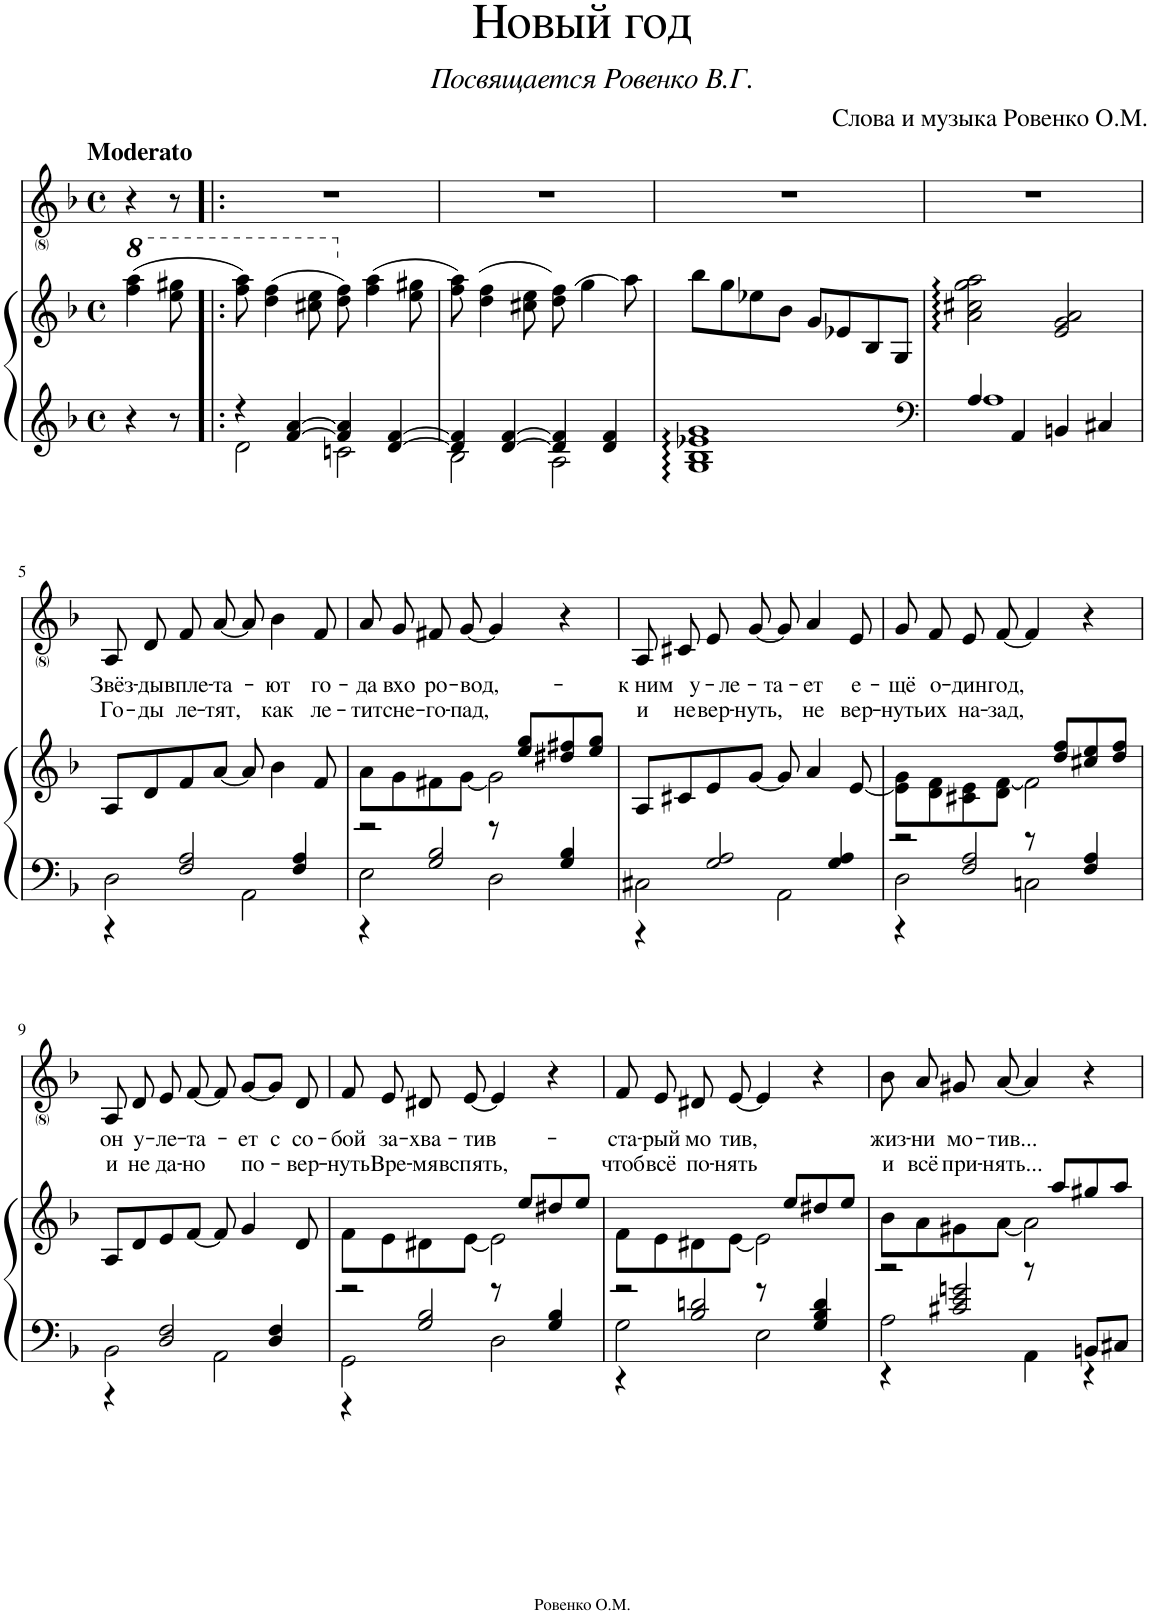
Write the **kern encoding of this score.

**kern	**kern	**kern	**text	**text
*part2	*part2	*part1	*part1	*part1
*staff3	*staff2	*staff1	*staff1	*staff1
*I"Piano	*	*I"Voice	*	*
*I'Pno	*	*	*	*
*clefG2	*clefG2	*clefG2	*	*
*k[b-]	*k[b-]	*k[b-]	*	*
*M4/4	*M4/4	*M4/4	*	*
*met(c)	*met(c)	*met(c)	*	*
*	*8va	*	*	*
=	=	=	=	=
!	!	!LO:TX:a:B:t=Moderato	!	!
4r	(4fff\ 4aaa\	4r	.	.
8r	8eee\ 8ggg#X\	8r	.	.
=1!|:	=1!|:	=1!|:	=1!|:	=1!|:
*^	*	*	*	*
*	*	*X8va	*	*	*
4r	2d\	8ff\ 8aa\)	1r	.	.
.	.	(4dd\ 4ff\	.	.	.
[4f/ [4a/	.	.	.	.	.
.	.	8cc#X\ 8ee\	.	.	.
4f/] 4a/]	2cn\	8dd\ 8ff\)	.	.	.
.	.	(4ff\ 4aa\	.	.	.
[4d/ [4f/	.	.	.	.	.
.	.	8ee\ 8gg#X\	.	.	.
=2	=2	=2	=2	=2	=2
4d/] 4f/]	2B-\	8ff\ 8aa\)	1r	.	.
.	.	(4dd\ 4ff\	.	.	.
[4d/ [4f/	.	.	.	.	.
.	.	8cc#X\ 8ee\	.	.	.
4d/] 4f/]	2A\	8dd\ 8ff\)	.	.	.
.	.	(4gg\	.	.	.
4d/ 4f/	.	.	.	.	.
.	.	8aa\)	.	.	.
=3	=3	=3	=3	=3	=3
1g	1G 1B- 1e-X	8bb-\L	1r	.	.
.	.	8gg\	.	.	.
.	.	8ee-X\	.	.	.
.	.	8b-\J	.	.	.
.	.	8g/L	.	.	.
.	.	8e-X/	.	.	.
.	.	8B-/	.	.	.
.	.	8G/J	.	.	.
=4	=4	=4	=4	=4	=4
*clefF4	*	*	*	*	*
4A/	1A	2a\ 2cc#X\ 2gg\ 2aa\	1r	.	.
4AA/	.	.	.	.	.
4BBn/	.	2e/ 2g/ 2a/	.	.	.
4C#X/	.	.	.	.	.
!!LO:LB:g=z
=5	=5	=5	=5	=5	=5
!	!	!	!	!LO:LY:b	!LO:LY:b
2D\	4r	8A/L	8A/	Звёз-	Го-
!	!	!	!	!LO:LY:b	!LO:LY:b
.	.	8d/	8d/	-ды	-ды
!	!	!	!	!LO:LY:b	!LO:LY:b
.	2F/ 2A/	8f/	8f/	впле-	ле-
!	!	!	!	!LO:LY:b	!LO:LY:b
.	.	[8a/J	[8a/	-та-	-тят,
2AA\	.	8a/]	8a/]	.	.
!	!	!	!	!LO:LY:b	!LO:LY:b
.	.	4b-\	4b-\	-ют	как
.	4F/ 4A/	.	.	.	.
!	!	!	!	!LO:LY:b	!LO:LY:b
.	.	8f/	8f/	го-	ле-
=6	=6	=6	=6	=6	=6
*	*	*^	*	*	*
!	!	!	!	!	!LO:LY:b	!LO:LY:b
2E\	4r	8a\L	2r	8a/	-да	-тит
!	!	!	!	!	!LO:LY:b	!LO:LY:b
.	.	8g\	.	8g/	вхо	сне-
!	!	!	!	!	!LO:LY:b	!LO:LY:b
.	2G/ 2B-/	8f#X\	.	8f#X/	ро-	-го-
!	!	!	!	!	!LO:LY:b	!LO:LY:b
.	.	[8g\J	.	[8g/	-вод,-	-пад,
2D\	.	2g\]	8r	4g/]	.	.
.	.	.	8ee/ 8gg/L	.	.	.
.	4G/ 4B-/	.	8dd#X/ 8ff#X/	4r	.	.
.	.	.	8ee/ 8gg/J	.	.	.
=7	=7	=7	=7	=7	=7	=7
!	!	!	!	!	!LO:LY:b	!LO:LY:b
*	*	*v	*v	*	*	*
2C#X\	4r	8A/L	8A/	к	и
!	!	!	!	!LO:LY:b	!LO:LY:b
.	.	8c#X/	8c#X/	ним	не
!	!	!	!	!LO:LY:b	!LO:LY:b
.	2G/ 2A/	8e/	8e/	у-	вер-
!	!	!	!	!LO:LY:b	!LO:LY:b
.	.	[8g/J	[8g/	-ле-	-нуть,
!	!	!	!	!LO:LY:b	!
2AA\	.	8g/]	8g/]	-та-	.
!	!	!	!	!LO:LY:b	!LO:LY:b
.	.	4a/	4a/	-ет	не
.	4G/ 4A/	.	.	.	.
!	!	!	!	!LO:LY:b	!LO:LY:b
.	.	[<8e/	8e/	е-	вер-
=8	=8	=8	=8	=8	=8
*	*	*^	*	*	*
!	!	!	!	!	!LO:LY:b	!LO:LY:b
2D\	4r	8e\] 8g\L	2r	8g/	-щё	-нуть
!	!	!	!	!	!LO:LY:b	!LO:LY:b
.	.	8d\ 8f\	.	8f/	о-	их
!	!	!	!	!	!LO:LY:b	!LO:LY:b
.	2F/ 2A/	8c#X\ 8e\	.	8e/	-дин	на-
!	!	!	!	!	!LO:LY:b	!LO:LY:b
.	.	8d\ [8f\J	.	[8f/	год,	-зад,
2Cn\	.	2f\]	8r	4f/]	.	.
.	.	.	8dd/ 8ff/L	.	.	.
.	4F/ 4A/	.	8cc#X/ 8ee/	4r	.	.
.	.	.	8dd/ 8ff/J	.	.	.
!!LO:LB:g=z
=9	=9	=9	=9	=9	=9	=9
!	!	!	!	!	!LO:LY:b	!LO:LY:b
*	*	*v	*v	*	*	*
2BB-\	4r	8A/L	8A/	он	и
!	!	!	!	!LO:LY:b	!LO:LY:b
.	.	8d/	8d/	у-	не
!	!	!	!	!LO:LY:b	!LO:LY:b
.	2D/ 2F/	8e/	8e/	-ле-	да-
!	!	!	!	!LO:LY:b	!LO:LY:b
.	.	[8f/J	[8f/	-та-	-но
2AA\	.	8f/]	8f/]	.	.
!	!	!	!	!LO:LY:b	!LO:LY:b
.	.	4g/	[8g/L	ет	по-
!	!	!	!	!LO:LY:b	!
.	4D/ 4F/	.	8g/J]	с	.
!	!	!	!	!LO:LY:b	!LO:LY:b
.	.	8d/	8d/	со-	-вер-
=10	=10	=10	=10	=10	=10
*	*	*^	*	*	*
!	!	!	!	!	!LO:LY:b	!LO:LY:b
2GG\	4r	8f\L	2r	8f/	-бой	-нуть
!	!	!	!	!	!LO:LY:b	!LO:LY:b
.	.	8e\	.	8e/	-за-	Вре-
!	!	!	!	!	!LO:LY:b	!LO:LY:b
.	2G/ 2B-/	8d#X\	.	8d#X/	-хва-	-мя
!	!	!	!	!	!LO:LY:b	!LO:LY:b
.	.	[8e\J	.	[8e/	-тив-	вспять,
2D\	.	2e\]	8r	4e/]	.	.
.	.	.	8ee/L	.	.	.
.	4G/ 4B-/	.	8dd#X/	4r	.	.
.	.	.	8ee/J	.	.	.
=11	=11	=11	=11	=11	=11	=11
!	!	!	!	!	!LO:LY:b	!LO:LY:b
2G\	4r	8f\L	2r	8f/	ста-	чтоб
!	!	!	!	!	!LO:LY:b	!LO:LY:b
.	.	8e\	.	8e/	-рый	всё
!	!	!	!	!	!LO:LY:b	!LO:LY:b
.	2B-/ 2dn/	8d#X\	.	8d#X/	мо	по-
!	!	!	!	!	!LO:LY:b	!LO:LY:b
.	.	[8e\J	.	[8e/	тив,	-нять
2E\	.	2e\]	8r	4e/]	.	.
.	.	.	8ee/L	.	.	.
.	4G/ 4B-/ 4d/	.	8dd#X/	4r	.	.
.	.	.	8ee/J	.	.	.
=12	=12	=12	=12	=12	=12	=12
!	!	!	!	!	!LO:LY:b	!LO:LY:b
2A\	4r	8b-\L	2r	8b-\	жиз-	и
!	!	!	!	!	!LO:LY:b	!LO:LY:b
.	.	8a\	.	8a/	-ни	всё
!	!	!	!	!	!LO:LY:b	!LO:LY:b
.	2c#X/ 2e/ 2gn/	8g#X\	.	8g#X/	мо-	при-
!	!	!	!	!	!LO:LY:b	!LO:LY:b
.	.	[8a\J	.	[8a/	-тив...	-нять...
4AA\	.	2a\]	8r	4a/]	.	.
.	.	.	8aa/L	.	.	.
8BBn/L	4r	.	8gg#X/	4r	.	.
8C#X/J	.	.	8aa/J	.	.	.
*v	*v	*	*	*	*	*
*	*v	*v	*	*	*
=	=	=	=	=
*-	*-	*-	*-	*-
